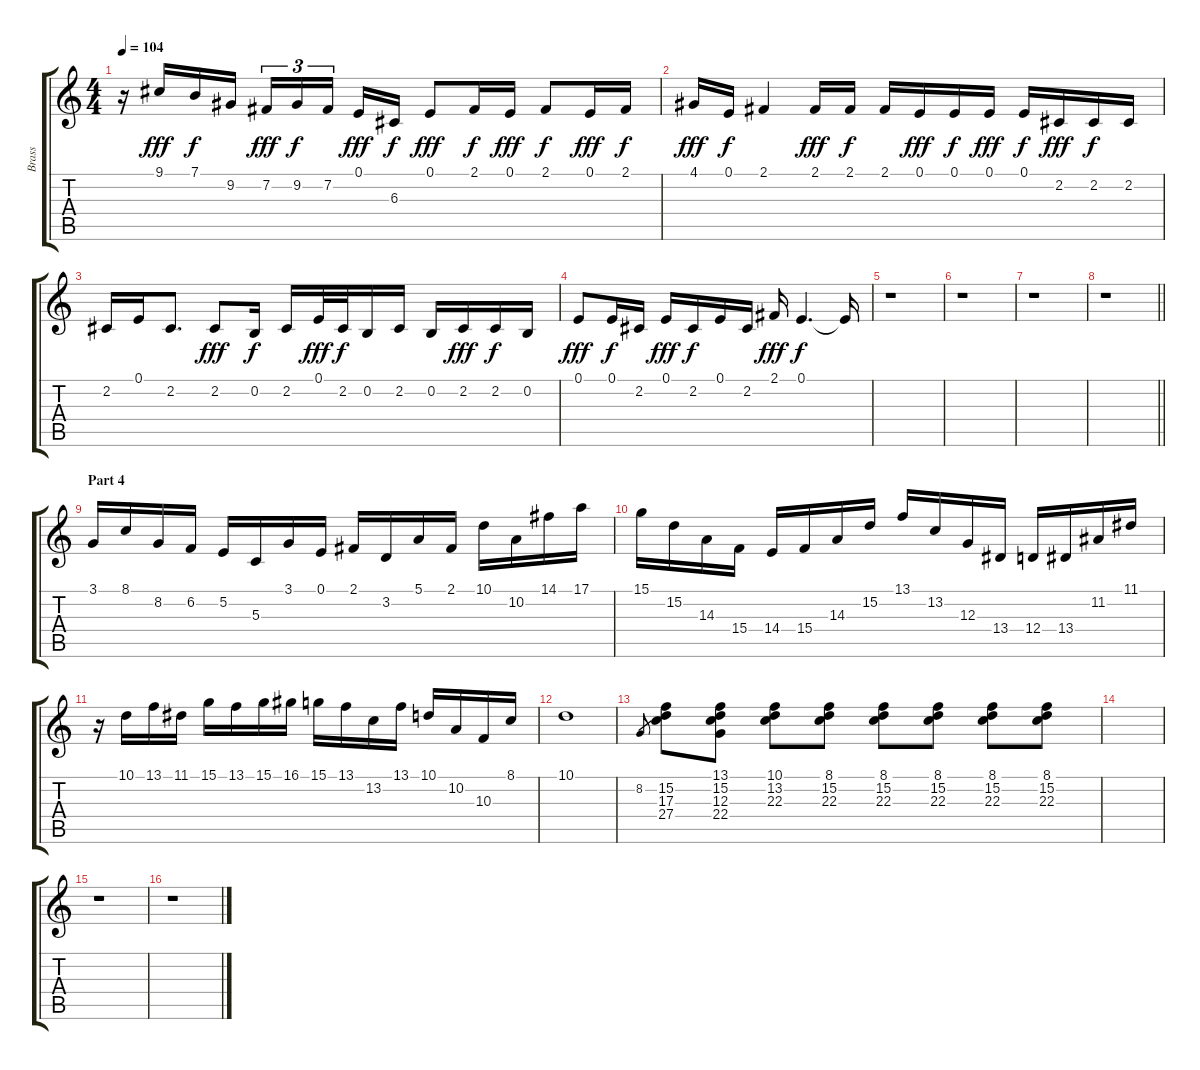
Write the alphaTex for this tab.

\track ("Brass   " "Brass   ") {instrument drawbarorgan}
\staff {score tabs}
\tuning (E4 B3 G3 D3 A2 E2) {hide}
\ts (4 4)
\tempo 104
\clef g2
\ks c
r.16{dy f} 9.1.16{dy fff} 7.1.16{dy f} 9.2.16 7.2.16{tu (3 2) dy fff} 9.2.16{tu (3 2) dy f} 7.2.16{tu (3 2) beam splitsecondary} 0.1.16{dy fff} 6.3.16{dy f} 0.1.8{dy fff} 2.1.16{dy f} 0.1.16{dy fff} 2.1.8{dy f} 0.1.16{dy fff} 2.1.16{dy f} |
4.1.16{dy fff} 0.1.16{dy f} 2.1.4 2.1.16{dy fff} 2.1.16{dy f} 2.1.16 0.1.16{dy fff} 0.1.16{dy f} 0.1.16{dy fff} 0.1.16{dy f} 2.2.16{dy fff} 2.2.16{dy f} 2.2.16 |
2.2.16 0.1.16 2.2.8{d} 2.2.8{dy fff} 0.2.16{dy f} 2.2.16 0.1.32{dy fff} 2.2.32{dy f} 0.2.16 2.2.16 0.2.16 2.2.16{dy fff} 2.2.16{dy f} 0.2.16 |
0.1.8{dy fff} 0.1.16{dy f} 2.2.16 0.1.16{dy fff} 2.2.16{dy f} 0.1.16 2.2.16 2.1.16{dy fff} 0.1.4{d dy f} 0.1{t}.16 |
r.1 |
r.1 |
r.1 |
\barLineRight lightlight
r.1 |
\section ("" "Part 4")
3.1.16 8.1.16 8.2.16 6.2.16 5.2.16 5.3.16 3.1.16 0.1.16 2.1.16 3.2.16 5.1.16 2.1.16 10.1.16 10.2.16 14.1.16 17.1.16 |
15.1.16 15.2.16 14.3.16 15.4.16 14.4.16 15.4.16 14.3.16 15.2.16 13.1.16 13.2.16 12.3.16 13.4.16 12.4.16 13.4.16 11.2.16 11.1.16 |
r.16 10.1.16 13.1.16 11.1.16 15.1.16 13.1.16 15.1.16 16.1.16 15.1.16 13.1.16 13.2.16 13.1.16 10.1.16 10.2.16 10.3.16 8.1.16 |
10.1.1 |
8.2.8{gr} (15.2 17.3 27.4).8 (13.1 15.2 12.3 22.4).8 (10.1 13.2 22.3).8 (8.1 15.2 22.3).8 (8.1 15.2 22.3).8 (8.1 15.2 22.3).8 (8.1 15.2 22.3).8 (8.1 15.2 22.3).8 |
|
r.1 |
r.1
